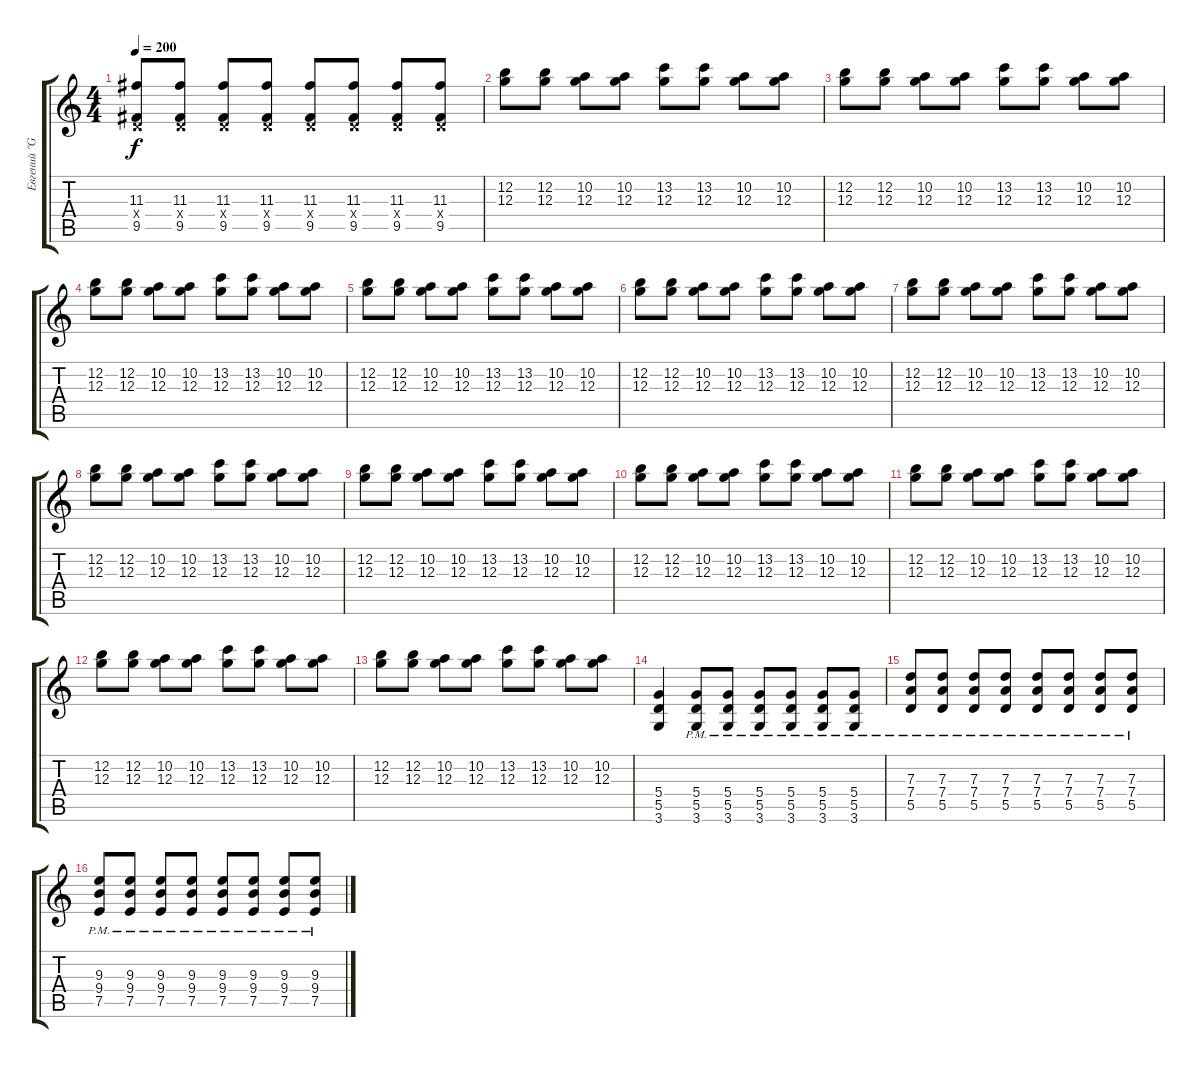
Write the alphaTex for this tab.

\track ("Евгений \"Green\" Жигулёв" "Евгений \"G") {instrument overdrivenguitar}
\staff {score tabs}
\tuning (E4 B3 G3 D3 A2 E2) {hide}
\ts (4 4)
\tempo 200
\clef g2
\ks c
(11.3 0.4{x} 9.5).8{dy f} (11.3 0.4{x} 9.5).8 (11.3 0.4{x} 9.5).8 (11.3 0.4{x} 9.5).8 (11.3 0.4{x} 9.5).8 (11.3 0.4{x} 9.5).8 (11.3 0.4{x} 9.5).8 (11.3 0.4{x} 9.5).8 |
(12.2 12.3).8 (12.2 12.3).8 (10.2 12.3).8 (10.2 12.3).8 (13.2 12.3).8 (13.2 12.3).8 (10.2 12.3).8 (10.2 12.3).8 |
(12.2 12.3).8 (12.2 12.3).8 (10.2 12.3).8 (10.2 12.3).8 (13.2 12.3).8 (13.2 12.3).8 (10.2 12.3).8 (10.2 12.3).8 |
(12.2 12.3).8 (12.2 12.3).8 (10.2 12.3).8 (10.2 12.3).8 (13.2 12.3).8 (13.2 12.3).8 (10.2 12.3).8 (10.2 12.3).8 |
(12.2 12.3).8 (12.2 12.3).8 (10.2 12.3).8 (10.2 12.3).8 (13.2 12.3).8 (13.2 12.3).8 (10.2 12.3).8 (10.2 12.3).8 |
(12.2 12.3).8 (12.2 12.3).8 (10.2 12.3).8 (10.2 12.3).8 (13.2 12.3).8 (13.2 12.3).8 (10.2 12.3).8 (10.2 12.3).8 |
(12.2 12.3).8 (12.2 12.3).8 (10.2 12.3).8 (10.2 12.3).8 (13.2 12.3).8 (13.2 12.3).8 (10.2 12.3).8 (10.2 12.3).8 |
(12.2 12.3).8 (12.2 12.3).8 (10.2 12.3).8 (10.2 12.3).8 (13.2 12.3).8 (13.2 12.3).8 (10.2 12.3).8 (10.2 12.3).8 |
(12.2 12.3).8 (12.2 12.3).8 (10.2 12.3).8 (10.2 12.3).8 (13.2 12.3).8 (13.2 12.3).8 (10.2 12.3).8 (10.2 12.3).8 |
(12.2 12.3).8 (12.2 12.3).8 (10.2 12.3).8 (10.2 12.3).8 (13.2 12.3).8 (13.2 12.3).8 (10.2 12.3).8 (10.2 12.3).8 |
(12.2 12.3).8 (12.2 12.3).8 (10.2 12.3).8 (10.2 12.3).8 (13.2 12.3).8 (13.2 12.3).8 (10.2 12.3).8 (10.2 12.3).8 |
(12.2 12.3).8 (12.2 12.3).8 (10.2 12.3).8 (10.2 12.3).8 (13.2 12.3).8 (13.2 12.3).8 (10.2 12.3).8 (10.2 12.3).8 |
(12.2 12.3).8 (12.2 12.3).8 (10.2 12.3).8 (10.2 12.3).8 (13.2 12.3).8 (13.2 12.3).8 (10.2 12.3).8 (10.2 12.3).8 |
(5.4 5.5 3.6).4 (5.4{pm} 5.5{pm} 3.6{pm}).8 (5.4{pm} 5.5{pm} 3.6{pm}).8 (5.4{pm} 5.5{pm} 3.6{pm}).8 (5.4{pm} 5.5{pm} 3.6{pm}).8 (5.4{pm} 5.5{pm} 3.6{pm}).8 (5.4{pm} 5.5{pm} 3.6{pm}).8 |
(7.3{pm} 7.4{pm} 5.5{pm}).8 (7.3{pm} 7.4{pm} 5.5{pm}).8 (7.3{pm} 7.4{pm} 5.5{pm}).8 (7.3{pm} 7.4{pm} 5.5{pm}).8 (7.3{pm} 7.4{pm} 5.5{pm}).8 (7.3{pm} 7.4{pm} 5.5{pm}).8 (7.3{pm} 7.4{pm} 5.5{pm}).8 (7.3{pm} 7.4{pm} 5.5{pm}).8 |
(9.3{pm} 9.4{pm} 7.5{pm}).8 (9.3{pm} 9.4{pm} 7.5{pm}).8 (9.3{pm} 9.4{pm} 7.5{pm}).8 (9.3{pm} 9.4{pm} 7.5{pm}).8 (9.3{pm} 9.4{pm} 7.5{pm}).8 (9.3{pm} 9.4{pm} 7.5{pm}).8 (9.3{pm} 9.4{pm} 7.5{pm}).8 (9.3{pm} 9.4{pm} 7.5{pm}).8
